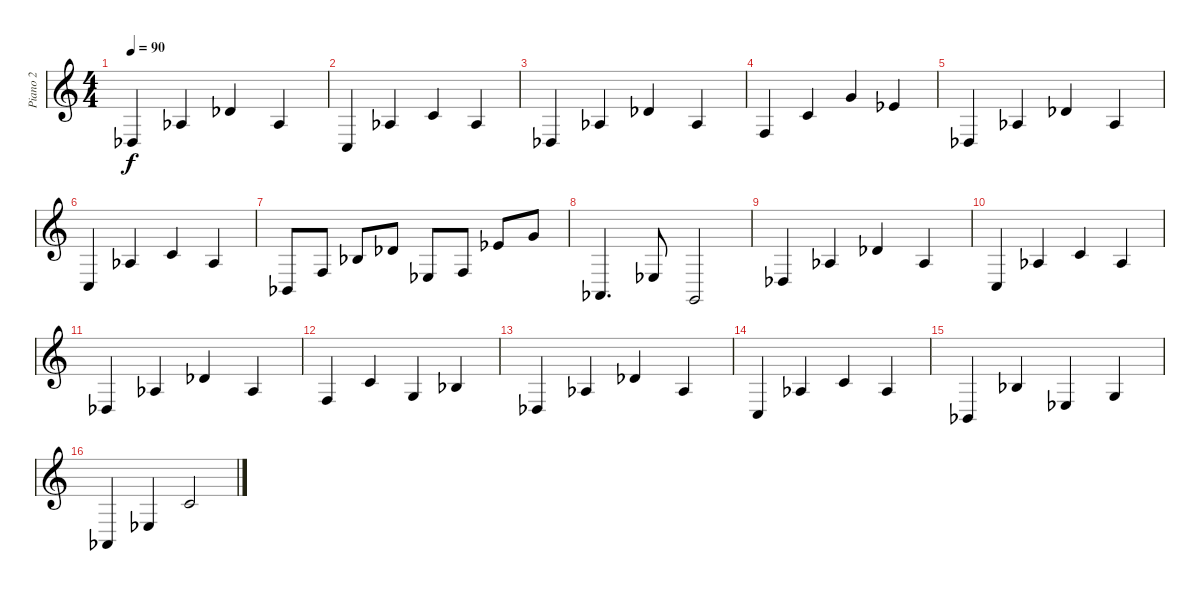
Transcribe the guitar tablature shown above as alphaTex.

\track ("Piano 2" "Piano 2") {instrument acousticgrandpiano}
\staff {score}
\tuning (E4 B3 G3 D3 A2 E2) {hide}
\ts (4 4)
\tempo 90
\clef g2
\ks c
4.5{acc b}.4{dy f} 1.3{acc b}.4 2.2{acc b}.4 1.3{acc b}.4 |
3.5.4 1.3{acc b}.4 1.2.4 1.3{acc b}.4 |
4.5{acc b}.4 1.3{acc b}.4 2.2{acc b}.4 1.3{acc b}.4 |
3.4.4 1.2.4 3.1.4 4.2{acc b}.4 |
4.5{acc b}.4 1.3{acc b}.4 2.2{acc b}.4 1.3{acc b}.4 |
3.5.4 1.3{acc b}.4 1.2.4 1.3{acc b}.4 |
1.5{acc b}.8 3.4.8 3.3{acc b}.8 2.2{acc b}.8 1.4{acc b}.8 3.4.8 4.2{acc b}.8 3.1.8 |
4.6{acc b}.4{d} 1.4{acc b}.8 3.6.2 |
4.5{acc b}.4 1.3{acc b}.4 2.2{acc b}.4 1.3{acc b}.4 |
3.5.4 1.3{acc b}.4 1.2.4 1.3{acc b}.4 |
4.5{acc b}.4 1.3{acc b}.4 2.2{acc b}.4 1.3{acc b}.4 |
3.4.4 1.2.4 0.3.4 3.3{acc b}.4 |
4.5{acc b}.4 1.3{acc b}.4 2.2{acc b}.4 1.3{acc b}.4 |
3.5.4 1.3{acc b}.4 1.2.4 1.3{acc b}.4 |
1.5{acc b}.4 3.3{acc b}.4 1.4{acc b}.4 0.3.4 |
4.6{acc b}.4 1.4{acc b}.4 1.2.2
